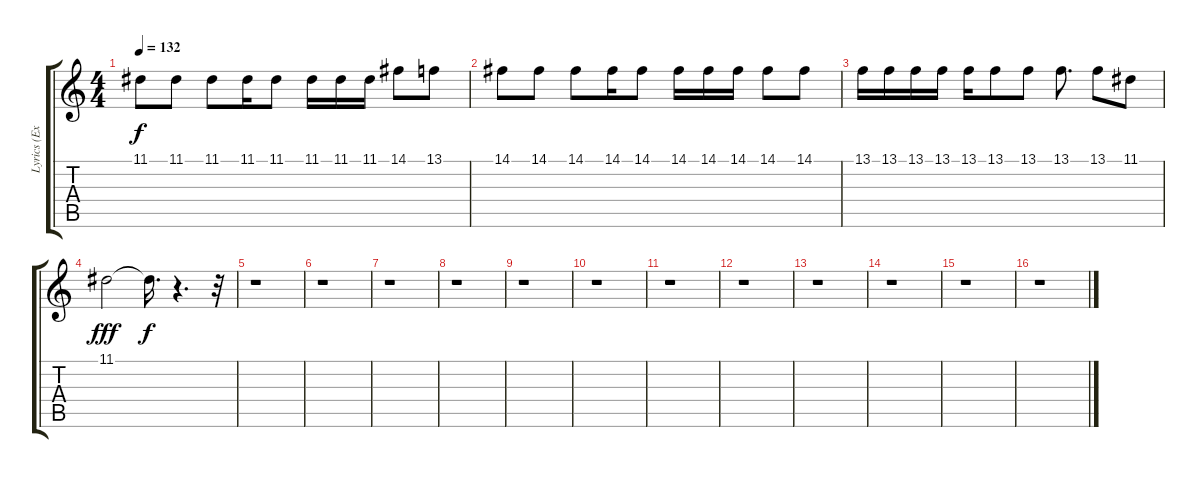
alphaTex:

\track ("Lyrics (Extra)" "Lyrics (Ex") {instrument altosax}
\staff {score tabs}
\tuning (E4 B3 G3 D3 A2 E2) {hide}
\ts (4 4)
\tempo 132
\clef g2
\ks c
11.1.8{dy f} 11.1.8 11.1.8 11.1.16 11.1.8 11.1.16 11.1.16 11.1.16 14.1.8 13.1.8 |
14.1.8 14.1.8 14.1.8 14.1.16 14.1.8 14.1.16 14.1.16 14.1.16 14.1.8 14.1.8 |
13.1.16 13.1.16 13.1.16 13.1.16 13.1.16 13.1.8 13.1.8 13.1.8{d} 13.1.8 11.1.8 |
11.1.2{dy fff} 11.1{t}.16{d dy f} r.4{d} r.32 |
r.1 |
r.1 |
r.1 |
r.1 |
r.1 |
r.1 |
r.1 |
r.1 |
r.1 |
r.1 |
r.1 |
r.1
